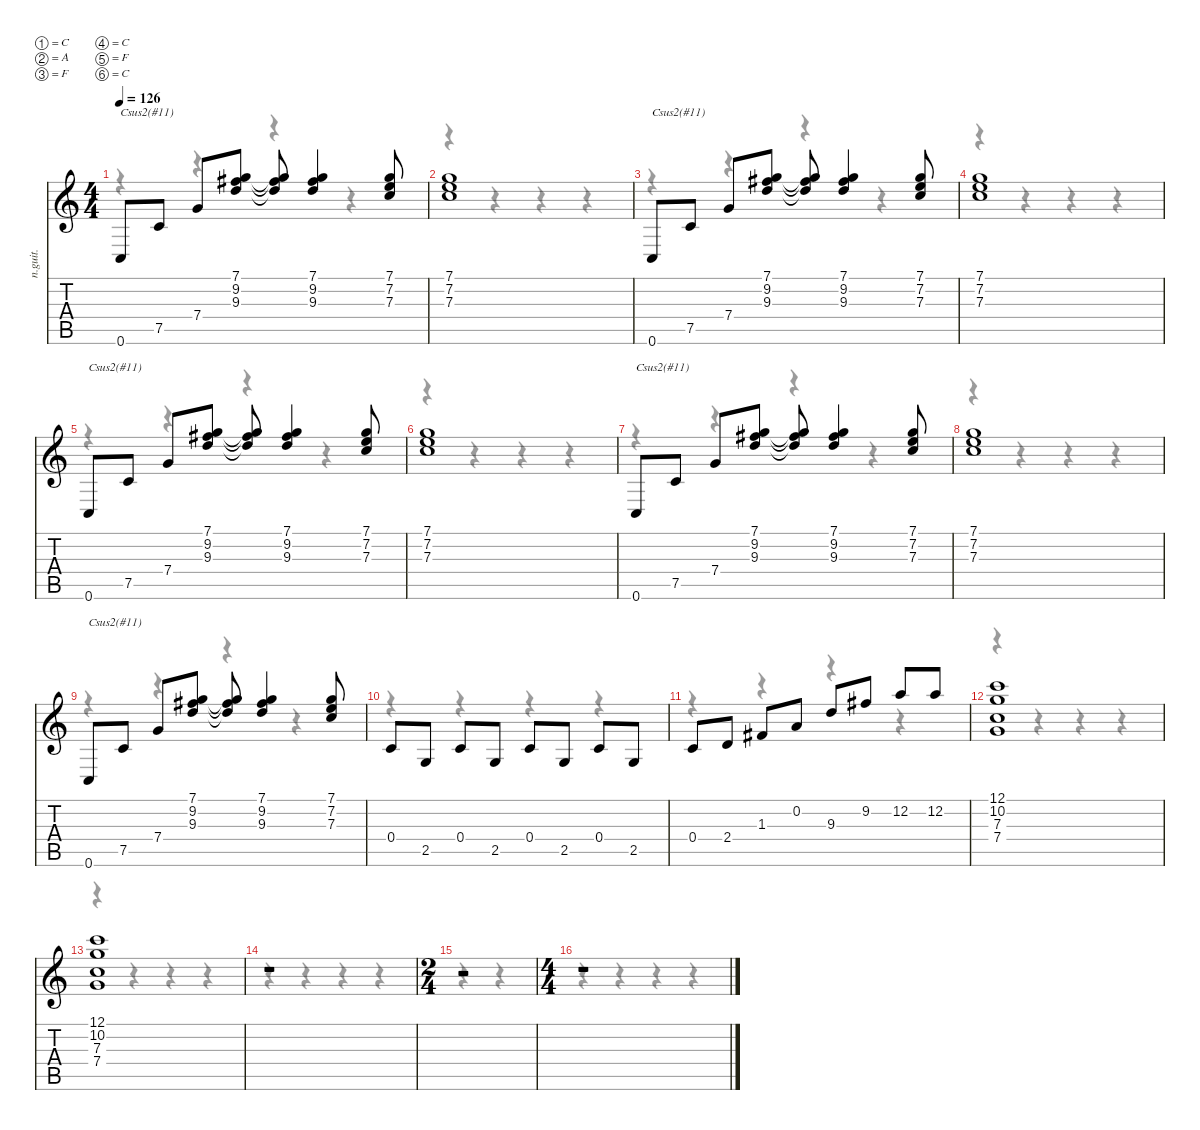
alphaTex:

\defaultSystemsLayout 4
\hideDynamics
\bracketExtendMode nobrackets
\otherSystemsTrackNameOrientation horizontal
\track ("Joe Satriani rythmique" "n.guit.") {instrument acousticguitarnylon}
\staff {score tabs}
\tuning (C4 A3 F3 C3 F2 C2)
\voice
\ts (4 4)
\tempo 126
\clef g2
\ks c
0.6.8{txt "Csus2(#11)" dy f} 7.5.8 7.4.8 (7.1 9.2{acc #} 9.3).8 (7.1{t} 9.2{t acc #} 9.3{t}).8 (7.1 9.2{acc #} 9.3).4 (7.1 7.2 7.3).8 |
(7.1 7.2 7.3).1 |
0.6.8{txt "Csus2(#11)"} 7.5.8 7.4.8 (7.1 9.2{acc #} 9.3).8 (7.1{t} 9.2{t acc #} 9.3{t}).8 (7.1 9.2{acc #} 9.3).4 (7.1 7.2 7.3).8 |
(7.1 7.2 7.3).1 |
0.6.8{txt "Csus2(#11)"} 7.5.8 7.4.8 (7.1 9.2{acc #} 9.3).8 (7.1{t} 9.2{t acc #} 9.3{t}).8 (7.1 9.2{acc #} 9.3).4 (7.1 7.2 7.3).8 |
(7.1 7.2 7.3).1 |
0.6.8{txt "Csus2(#11)"} 7.5.8 7.4.8 (7.1 9.2{acc #} 9.3).8 (7.1{t} 9.2{t acc #} 9.3{t}).8 (7.1 9.2{acc #} 9.3).4 (7.1 7.2 7.3).8 |
(7.1 7.2 7.3).1 |
0.6.8{txt "Csus2(#11)"} 7.5.8 7.4.8 (7.1 9.2{acc #} 9.3).8 (7.1{t} 9.2{t acc #} 9.3{t}).8 (7.1 9.2{acc #} 9.3).4 (7.1 7.2 7.3).8 |
0.4.8 2.5.8 0.4.8 2.5.8 0.4.8 2.5.8 0.4.8 2.5.8 |
0.4.8 2.4.8 1.3{acc #}.8 0.2.8 9.3.8 9.2{acc #}.8 12.2.8 12.2.8 |
(12.1 10.2 7.3 7.4).1 |
(12.1 10.2 7.3 7.4).1 |
r.1 |
\ts (2 4)
\beaming (8 1 1 1 1)
r.2 |
\ts (4 4)
\beaming (8 2 2 2 2)
r.1
\voice
\clef g2
\ottava regular
\simile none
\ks c
r.4{dy mf} r.4 r.4 r.4 |
r.4 r.4 r.4 r.4 |
r.4 r.4 r.4 r.4 |
r.4 r.4 r.4 r.4 |
r.4 r.4 r.4 r.4 |
r.4 r.4 r.4 r.4 |
r.4 r.4 r.4 r.4 |
r.4 r.4 r.4 r.4 |
r.4 r.4 r.4 r.4 |
r.4 r.4 r.4 r.4 |
r.4 r.4 r.4 r.4 |
r.4 r.4 r.4 r.4 |
r.4 r.4 r.4 r.4 |
r.4 r.4 r.4 r.4 |
r.4 r.4 |
r.4 r.4 r.4 r.4
